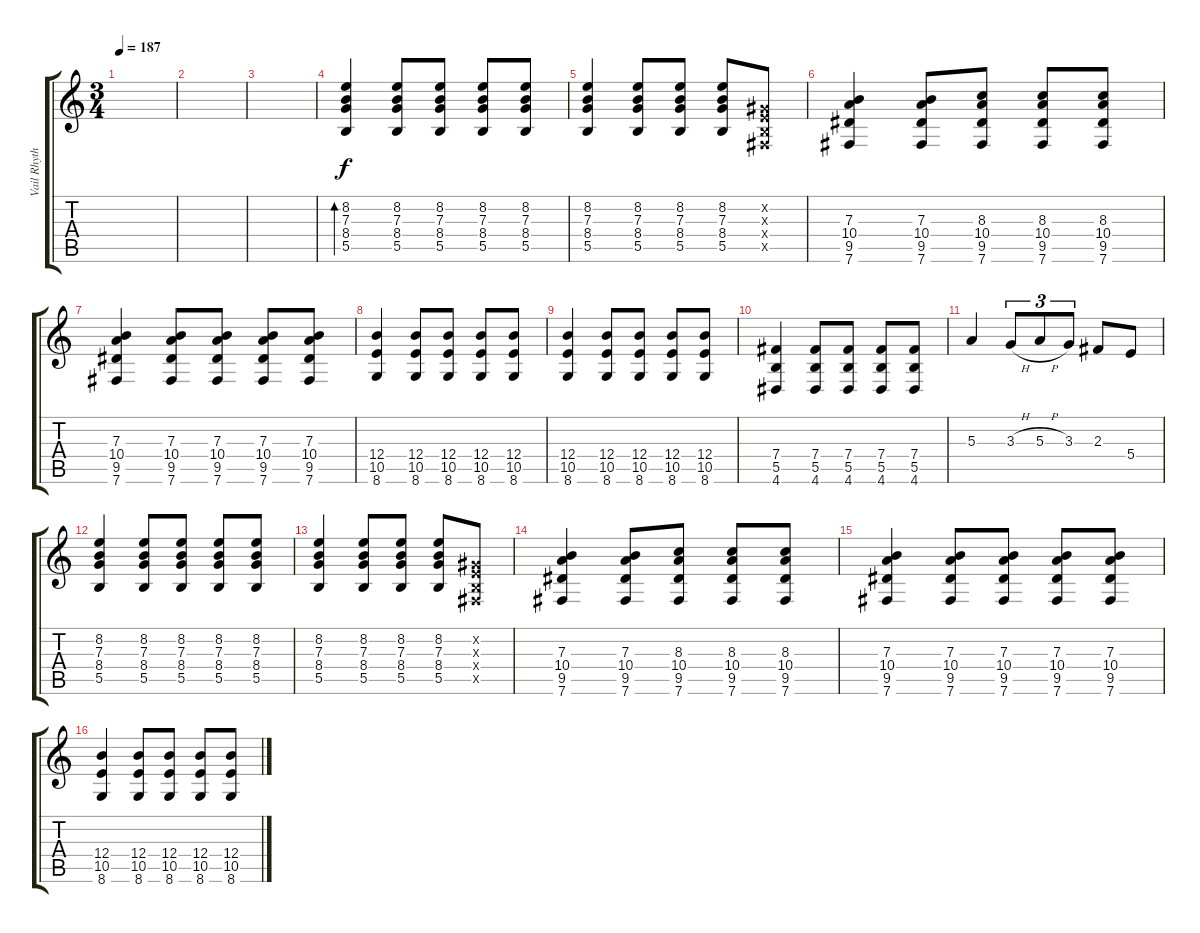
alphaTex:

\track ("Vail Rhythm" "Vail Rhyth") {instrument overdrivenguitar}
\staff {score tabs}
\tuning (Db4 Ab3 E3 B2 Gb2 B1) {hide}
\ts (3 4)
\tempo 187
\clef g2
\ks c
|
|
|
(8.2 7.3 8.4 5.5).4{bd 120 instrument electricguitarjazz} (8.2 7.3 8.4 5.5).8 (8.2 7.3 8.4 5.5).8 (8.2 7.3 8.4 5.5).8 (8.2 7.3 8.4 5.5).8 |
(8.2 7.3 8.4 5.5).4 (8.2 7.3 8.4 5.5).8 (8.2 7.3 8.4 5.5).8 (8.2 7.3 8.4 5.5).8 (0.2{x} 0.3{x} 0.4{x} 0.5{x}).8 |
(7.3 10.4 9.5 7.6).4 (7.3 10.4 9.5 7.6).8 (8.3 10.4 9.5 7.6).8 (8.3 10.4 9.5 7.6).8 (8.3 10.4 9.5 7.6).8 |
(7.3 10.4 9.5 7.6).4 (7.3 10.4 9.5 7.6).8 (7.3 10.4 9.5 7.6).8 (7.3 10.4 9.5 7.6).8 (7.3 10.4 9.5 7.6).8 |
(12.4 10.5 8.6).4 (12.4 10.5 8.6).8 (12.4 10.5 8.6).8 (12.4 10.5 8.6).8 (12.4 10.5 8.6).8 |
(12.4 10.5 8.6).4 (12.4 10.5 8.6).8 (12.4 10.5 8.6).8 (12.4 10.5 8.6).8 (12.4 10.5 8.6).8 |
(7.4 5.5 4.6).4 (7.4 5.5 4.6).8 (7.4 5.5 4.6).8 (7.4 5.5 4.6).8 (7.4 5.5 4.6).8 |
5.3.4 3.3{h}.8{tu (3 2)} 5.3{h}.8{tu (3 2)} 3.3.8{tu (3 2)} 2.3.8 5.4.8 |
(8.2 7.3 8.4 5.5).4 (8.2 7.3 8.4 5.5).8 (8.2 7.3 8.4 5.5).8 (8.2 7.3 8.4 5.5).8 (8.2 7.3 8.4 5.5).8 |
(8.2 7.3 8.4 5.5).4 (8.2 7.3 8.4 5.5).8 (8.2 7.3 8.4 5.5).8 (8.2 7.3 8.4 5.5).8 (0.2{x} 0.3{x} 0.4{x} 0.5{x}).8 |
(7.3 10.4 9.5 7.6).4 (7.3 10.4 9.5 7.6).8 (8.3 10.4 9.5 7.6).8 (8.3 10.4 9.5 7.6).8 (8.3 10.4 9.5 7.6).8 |
(7.3 10.4 9.5 7.6).4 (7.3 10.4 9.5 7.6).8 (7.3 10.4 9.5 7.6).8 (7.3 10.4 9.5 7.6).8 (7.3 10.4 9.5 7.6).8 |
(12.4 10.5 8.6).4 (12.4 10.5 8.6).8 (12.4 10.5 8.6).8 (12.4 10.5 8.6).8 (12.4 10.5 8.6).8
